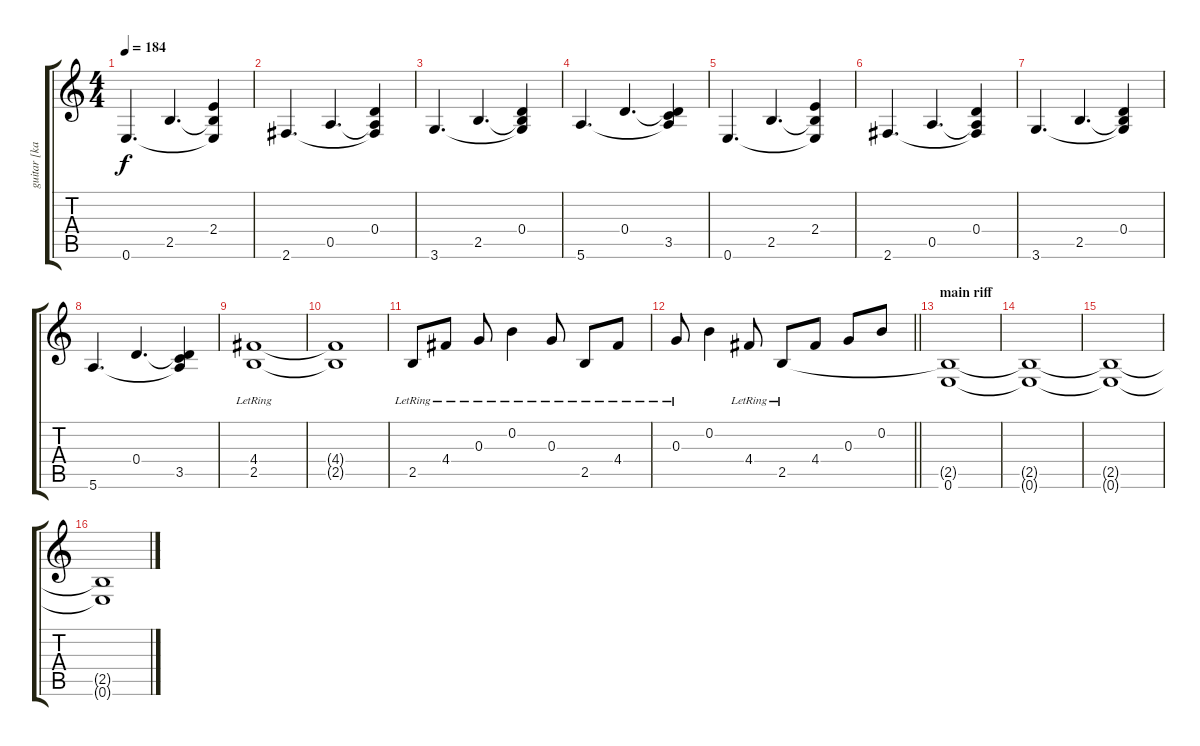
\track ("guitar [karukan]" "guitar [ka") {instrument overdrivenguitar}
\staff {score tabs}
\tuning (E4 B3 G3 D3 A2 E2) {hide}
\ts (4 4)
\tempo 184
\clef g2
\ks c
0.6.4{d dy f} 2.5.4{d} (2.4 2.5{t} 0.6{t}).4 |
2.6.4{d} 0.5.4{d} (0.4 0.5{t} 2.6{t}).4 |
3.6.4{d} 2.5.4{d} (0.4 2.5{t} 3.6{t}).4 |
5.6.4{d} 0.4.4{d} (0.4{t} 3.5 5.6{t}).4 |
0.6.4{d} 2.5.4{d} (2.4 2.5{t} 0.6{t}).4 |
2.6.4{d} 0.5.4{d} (0.4 0.5{t} 2.6{t}).4 |
3.6.4{d} 2.5.4{d} (0.4 2.5{t} 3.6{t}).4 |
5.6.4{d} 0.4.4{d} (0.4{t} 3.5 5.6{t}).4 |
(4.4{lr} 2.5{lr}).1 |
(4.4{t} 2.5{t}).1 |
2.5{lr}.8 4.4{lr}.8 0.3{lr}.8 0.2{lr}.4 0.3{lr}.8 2.5{lr}.8 4.4{lr}.8 |
\barLineRight lightlight
0.3{lr}.8 0.2.4 4.4{lr}.8 2.5{lr}.8 4.4.8 0.3.8 0.2.8 |
\section ("" "main riff")
(2.5{t} 0.6).1 |
(2.5{t} 0.6{t}).1 |
(2.5{t} 0.6{t}).1 |
(2.5{t} 0.6{t}).1
